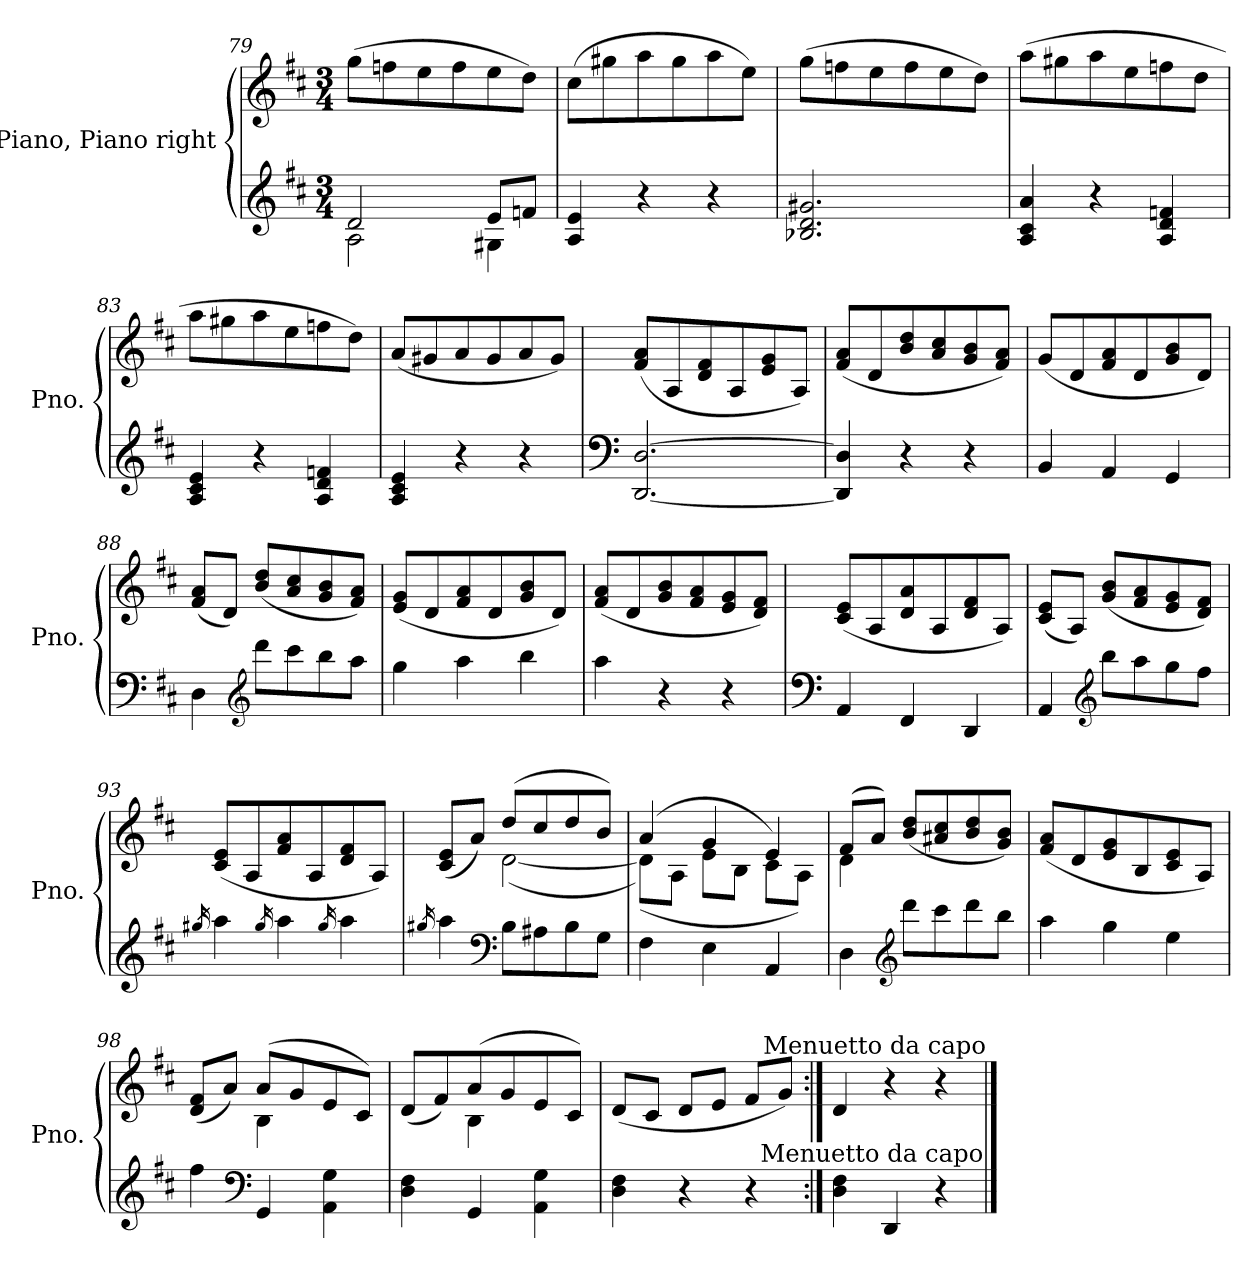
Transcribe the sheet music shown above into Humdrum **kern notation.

**kern	**kern
*part1	*part1
*staff2	*staff1
*I"Piano, Piano right	*
*I'Pno.	*
*clefG2	*clefG2
*k[f#c#]	*k[f#c#]
*M3/4	*M3/4
=79	=79
*^	*
2d/	2A\	(>8gg\L
.	.	8ffn\
.	.	8ee\
.	.	8ff\
8e/L	4G#X\	8ee\
8fn/J	.	8dd\J)
*v	*v	*
=80	=80
4A/ 4e/	(>8cc#\L
.	8gg#X\
4r	8aa\
.	8gg#\
4r	8aa\
.	8ee\J)
=81	=81
2.B-X/ 2.d/ 2.g#X/	(>8gg\L
.	8ffn\
.	8ee\
.	8ff\
.	8ee\
.	8dd\J)
=82	=82
4A/ 4c#/ 4a/	(>8aa\L
.	8gg#X\
4r	8aa\
.	8ee\
4A/ 4d/ 4fn/	8ffn\
.	8dd\J
!!LO:LB:g=z
=83	=83
4A/ 4c#/ 4e/	8aa\L
.	8gg#X\
4r	8aa\
.	8ee\
4A/ 4d/ 4fn/	8ffn\
.	8dd\J)
=84	=84
4A/ 4c#/ 4e/	(<8a/L
.	8g#X/
4r	8a/
.	8g#/
4r	8a/
.	8g#/J)
=85	=85
*clefF4	*
[2.DD/ [2.D/	(<8f#/ 8a/L
.	8A/
.	8d/ 8f#/
.	8A/
.	8e/ 8g/
.	8A/J)
=86	=86
4DD/] 4D/]	(<8f#/ 8a/L
.	8d/
4r	8b/ 8dd/
.	8a/ 8cc#/
4r	8g/ 8b/
.	8f#/ 8a/J)
=87	=87
4BB/	(<8g/L
.	8d/
4AA/	8f#/ 8a/
.	8d/
4GG/	8g/ 8b/
.	8d/J)
=88	=88
4D\	(<8f#/ 8a/L
.	8d/J)
*clefG2	*
8ddd\L	(<8b/ 8dd/L
8ccc#\	8a/ 8cc#/
8bb\	8g/ 8b/
8aa\J	8f#/ 8a/J)
!!LO:LB:g=z
=89	=89
4gg\	(<8e/ 8g/L
.	8d/
4aa\	8f#/ 8a/
.	8d/
4bb\	8g/ 8b/
.	8d/J)
=90	=90
4aa\	(<8f#/ 8a/L
.	8d/
4r	8g/ 8b/
.	8f#/ 8a/
4r	8e/ 8g/
.	8d/ 8f#/J)
=91	=91
*clefF4	*
4AA/	(<8c#/ 8e/L
.	8A/
4FF#/	8d/ 8a/
.	8A/
4DD/	8d/ 8f#/
.	8A/J)
=92	=92
4AA/	(<8c#/ 8e/L
.	8A/J)
*clefG2	*
8bb\L	(<8g/ 8b/L
8aa\	8f#/ 8a/
8gg\	8e/ 8g/
8ff#\J	8d/ 8f#/J)
=93	=93
16qgg#X/	.
4aa\	(>8c#/ 8e/L
.	8A/
16qgg#/	.
4aa\	8f#/ 8a/
.	8A/
16qgg#/	.
4aa\	8d/ 8f#/
.	8A/J)
=94	=94
16qgg#X/	.
*	*^
4aa\	(>8c#/ 8e/L	4ryy
.	8a/J)	.
*clefF4	*	*
8B\L	(>8dd/L	(<[<2d\
8A#X\	8cc#/	.
8B\	8dd/	.
8G\J	8b/J)	.
!!LO:LB:g=z	!!
=95	=95	=95
4F#\	(>4a/	(<8d\L])
.	.	8A\J
4E\	4g/	8e\L
.	.	8B\J
4AA/	4e/)	8c#\L
.	.	8A\J)
=96	=96	=96
4D\	(>8f#/L	4d\
.	8a/J)	.
*clefG2	*	*
8ddd\L	(>8b/ 8dd/L	2ryy
8ccc#\	8a#X/ 8cc#/	.
8ddd\	8b/ 8dd/	.
8bb\J	8g/ 8b/J)	.
*	*v	*v
!!LO:PB:g=z
=97	=97
4aa\	(>8f#/ 8a/L
.	8d/
4gg\	8e/ 8g/
.	8B/
4ee\	8c#/ 8e/
.	8A/J)
=98	=98
*	*^
4ff#\	(>8d/ 8f#/L	4ryy
.	8a/J)	.
*clefF4	*	*
4GG/	(>8a/L	4B\
.	8g/	.
4AA\ 4G\	8e/	4ryy
.	8c#/J)	.
=99	=99	=99
4D\ 4F#\	(>8d/L	4ryy
.	8f#/)	.
4GG/	(>8a/	4B\
.	8g/	.
4AA\ 4G\	8e/	4ryy
.	8c#/J)	.
*	*v	*v
=100	=100
4D\ 4F#\	(<8d/L
.	8c#/J
4r	8d/L
.	8e/J
4r	8f#/L
.	8g/J)
=100X1:|!	=100X1:|!
4D\ 4F#\	4d/
4DD/	4r
4r	4r
!	!LO:TX:a:t=Menuetto da capo
!LO:TX:a:t=Menuetto da capo	!
==	==
*-	*-
